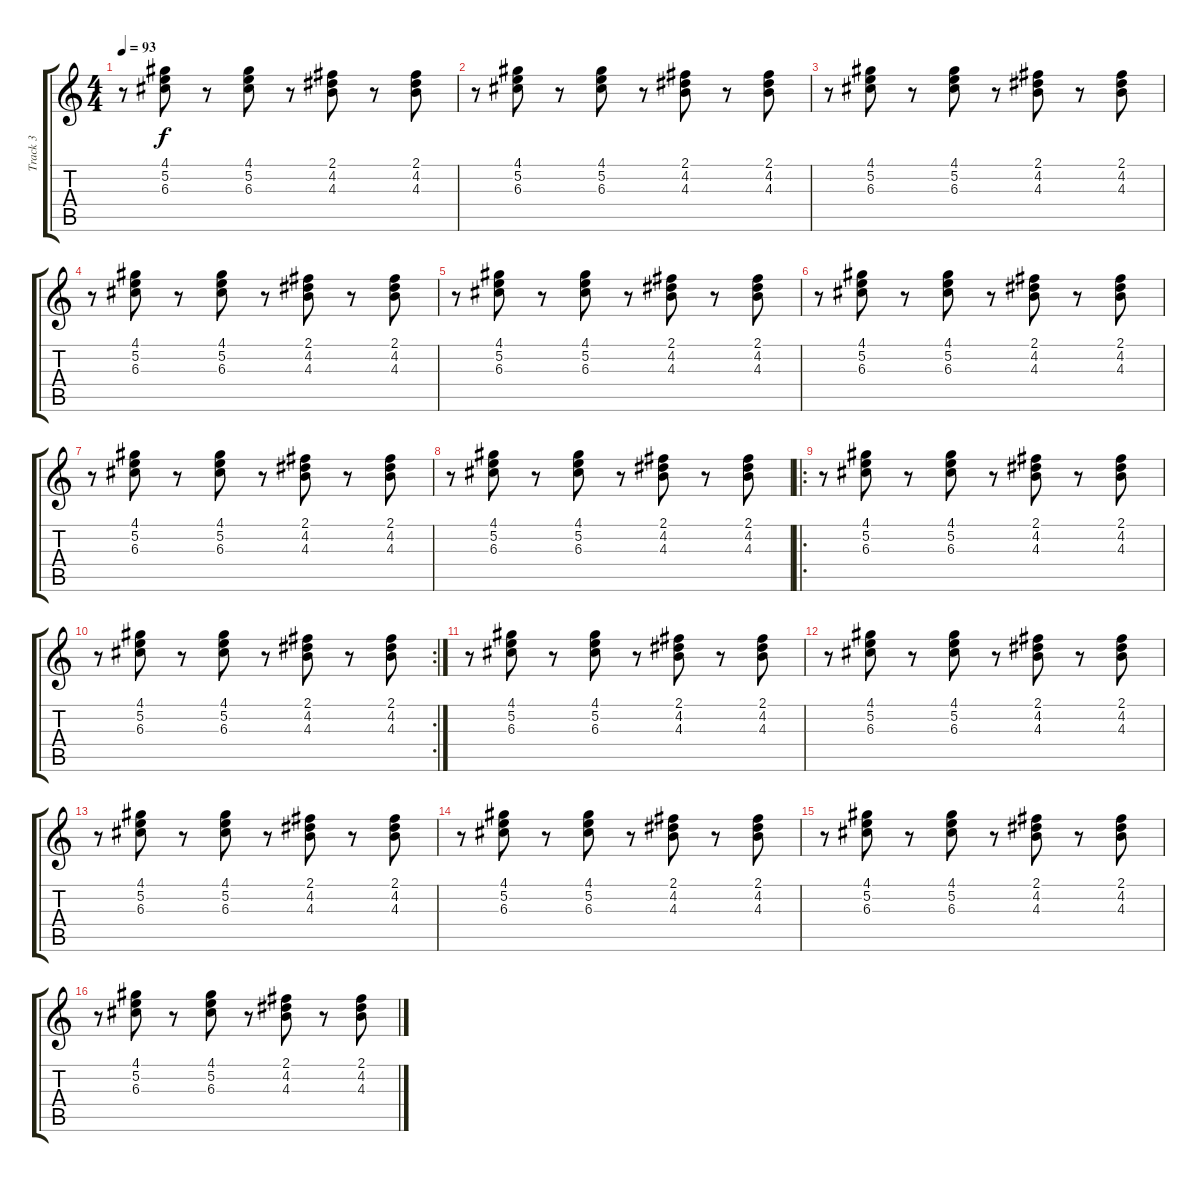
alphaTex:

\track ("Track 3" "Track 3") {instrument electricguitarjazz}
\staff {score tabs}
\tuning (E4 B3 G3 D3 A2 E2) {hide}
\ts (4 4)
\tempo 93
\clef g2
\ks c
r.8{dy f} (4.1 5.2 6.3).8 r.8 (4.1 5.2 6.3).8 r.8 (2.1 4.2 4.3).8 r.8 (2.1 4.2 4.3).8 |
r.8 (4.1 5.2 6.3).8 r.8 (4.1 5.2 6.3).8 r.8 (2.1 4.2 4.3).8 r.8 (2.1 4.2 4.3).8 |
r.8 (4.1 5.2 6.3).8 r.8 (4.1 5.2 6.3).8 r.8 (2.1 4.2 4.3).8 r.8 (2.1 4.2 4.3).8 |
r.8 (4.1 5.2 6.3).8 r.8 (4.1 5.2 6.3).8 r.8 (2.1 4.2 4.3).8 r.8 (2.1 4.2 4.3).8 |
r.8 (4.1 5.2 6.3).8 r.8 (4.1 5.2 6.3).8 r.8 (2.1 4.2 4.3).8 r.8 (2.1 4.2 4.3).8 |
r.8 (4.1 5.2 6.3).8 r.8 (4.1 5.2 6.3).8 r.8 (2.1 4.2 4.3).8 r.8 (2.1 4.2 4.3).8 |
r.8 (4.1 5.2 6.3).8 r.8 (4.1 5.2 6.3).8 r.8 (2.1 4.2 4.3).8 r.8 (2.1 4.2 4.3).8 |
r.8 (4.1 5.2 6.3).8 r.8 (4.1 5.2 6.3).8 r.8 (2.1 4.2 4.3).8 r.8 (2.1 4.2 4.3).8 |
\ro
r.8 (4.1 5.2 6.3).8 r.8 (4.1 5.2 6.3).8 r.8 (2.1 4.2 4.3).8 r.8 (2.1 4.2 4.3).8 |
\rc 2
r.8 (4.1 5.2 6.3).8 r.8 (4.1 5.2 6.3).8 r.8 (2.1 4.2 4.3).8 r.8 (2.1 4.2 4.3).8 |
r.8 (4.1 5.2 6.3).8 r.8 (4.1 5.2 6.3).8 r.8 (2.1 4.2 4.3).8 r.8 (2.1 4.2 4.3).8 |
r.8 (4.1 5.2 6.3).8 r.8 (4.1 5.2 6.3).8 r.8 (2.1 4.2 4.3).8 r.8 (2.1 4.2 4.3).8 |
r.8 (4.1 5.2 6.3).8 r.8 (4.1 5.2 6.3).8 r.8 (2.1 4.2 4.3).8 r.8 (2.1 4.2 4.3).8 |
r.8 (4.1 5.2 6.3).8 r.8 (4.1 5.2 6.3).8 r.8 (2.1 4.2 4.3).8 r.8 (2.1 4.2 4.3).8 |
r.8 (4.1 5.2 6.3).8 r.8 (4.1 5.2 6.3).8 r.8 (2.1 4.2 4.3).8 r.8 (2.1 4.2 4.3).8 |
r.8 (4.1 5.2 6.3).8 r.8 (4.1 5.2 6.3).8 r.8 (2.1 4.2 4.3).8 r.8 (2.1 4.2 4.3).8
